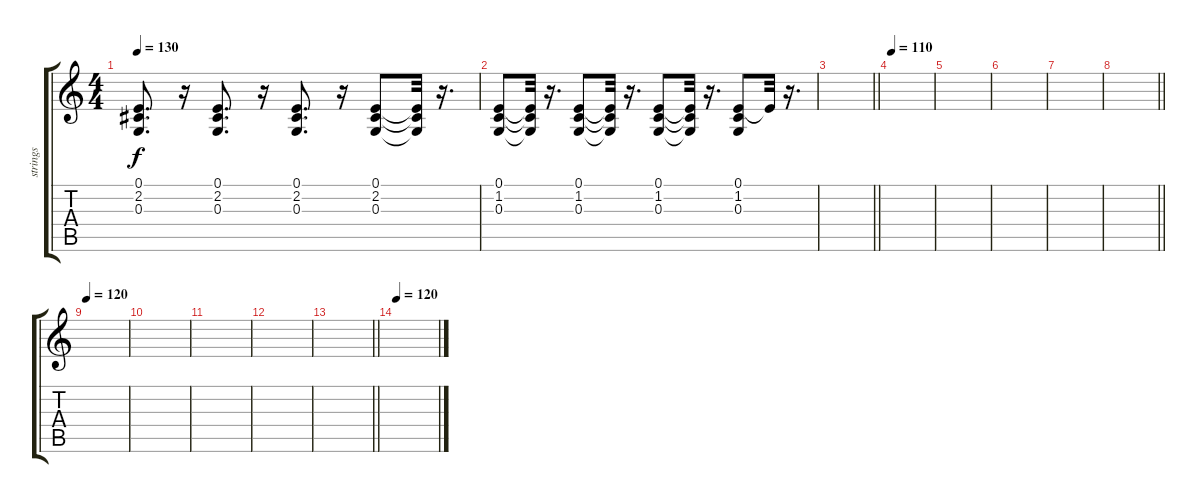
\track ("strings" "strings") {instrument stringensemble1}
\staff {score tabs}
\tuning (E4 B3 G3 D3 A2 E2) {hide}
\ts (4 4)
\tempo 130
\clef g2
\ks c
(0.1 2.2 0.3).8{d dy f} r.16 (0.1 2.2 0.3).8{d} r.16 (0.1 2.2 0.3).8{d} r.16 (0.1 2.2 0.3).8 (0.1{t} 2.2{t} 0.3{t}).32 r.16{d} |
(0.1 1.2 0.3).8 (0.1{t} 1.2{t} 0.3{t}).32 r.16{d} (0.1 1.2 0.3).8 (0.1{t} 1.2{t} 0.3{t}).32 r.16{d} (0.1 1.2 0.3).8 (0.1{t} 1.2{t} 0.3{t}).32 r.16{d} (0.1 1.2 0.3).8 0.1{t}.32 r.16{d} |
\barLineRight lightlight
|
\section ("" "")
\tempo 110
|
|
|
|
\barLineRight lightlight
|
\section ("" "")
\tempo 120
|
|
|
|
\barLineRight lightlight
|
\section ("" "")
\tempo 120
